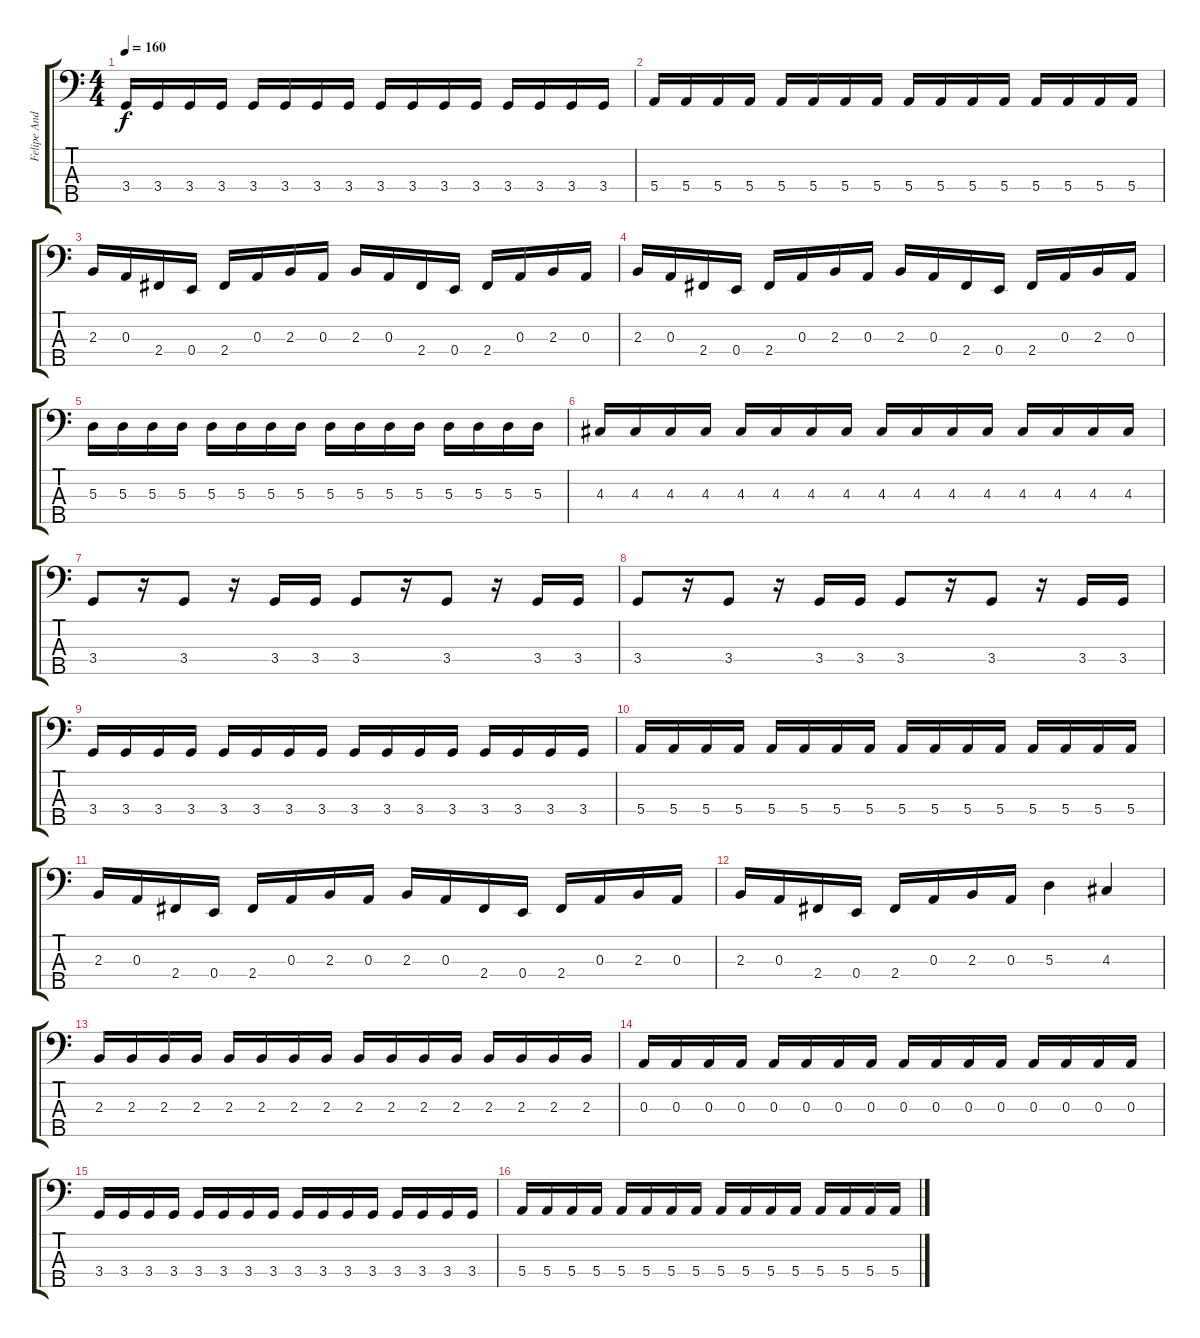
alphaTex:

\track ("Felipe Andreoli" "Felipe And") {instrument electricbassfinger}
\staff {score tabs}
\tuning (G2 D2 A1 E1 B0) {hide}
\ts (4 4)
\tempo 160
\clef f4
\ks c
3.4.16{dy f} 3.4.16 3.4.16 3.4.16 3.4.16 3.4.16 3.4.16 3.4.16 3.4.16 3.4.16 3.4.16 3.4.16 3.4.16 3.4.16 3.4.16 3.4.16 |
5.4.16 5.4.16 5.4.16 5.4.16 5.4.16 5.4.16 5.4.16 5.4.16 5.4.16 5.4.16 5.4.16 5.4.16 5.4.16 5.4.16 5.4.16 5.4.16 |
2.3.16 0.3.16 2.4.16 0.4.16 2.4.16 0.3.16 2.3.16 0.3.16 2.3.16 0.3.16 2.4.16 0.4.16 2.4.16 0.3.16 2.3.16 0.3.16 |
2.3.16 0.3.16 2.4.16 0.4.16 2.4.16 0.3.16 2.3.16 0.3.16 2.3.16 0.3.16 2.4.16 0.4.16 2.4.16 0.3.16 2.3.16 0.3.16 |
5.3.16 5.3.16 5.3.16 5.3.16 5.3.16 5.3.16 5.3.16 5.3.16 5.3.16 5.3.16 5.3.16 5.3.16 5.3.16 5.3.16 5.3.16 5.3.16 |
4.3.16 4.3.16 4.3.16 4.3.16 4.3.16 4.3.16 4.3.16 4.3.16 4.3.16 4.3.16 4.3.16 4.3.16 4.3.16 4.3.16 4.3.16 4.3.16 |
3.4.8 r.16 3.4.8 r.16 3.4.16 3.4.16 3.4.8 r.16 3.4.8 r.16 3.4.16 3.4.16 |
3.4.8 r.16 3.4.8 r.16 3.4.16 3.4.16 3.4.8 r.16 3.4.8 r.16 3.4.16 3.4.16 |
3.4.16 3.4.16 3.4.16 3.4.16 3.4.16 3.4.16 3.4.16 3.4.16 3.4.16 3.4.16 3.4.16 3.4.16 3.4.16 3.4.16 3.4.16 3.4.16 |
5.4.16 5.4.16 5.4.16 5.4.16 5.4.16 5.4.16 5.4.16 5.4.16 5.4.16 5.4.16 5.4.16 5.4.16 5.4.16 5.4.16 5.4.16 5.4.16 |
2.3.16 0.3.16 2.4.16 0.4.16 2.4.16 0.3.16 2.3.16 0.3.16 2.3.16 0.3.16 2.4.16 0.4.16 2.4.16 0.3.16 2.3.16 0.3.16 |
2.3.16 0.3.16 2.4.16 0.4.16 2.4.16 0.3.16 2.3.16 0.3.16 5.3.4 4.3.4 |
2.3.16 2.3.16 2.3.16 2.3.16 2.3.16 2.3.16 2.3.16 2.3.16 2.3.16 2.3.16 2.3.16 2.3.16 2.3.16 2.3.16 2.3.16 2.3.16 |
0.3.16 0.3.16 0.3.16 0.3.16 0.3.16 0.3.16 0.3.16 0.3.16 0.3.16 0.3.16 0.3.16 0.3.16 0.3.16 0.3.16 0.3.16 0.3.16 |
3.4.16 3.4.16 3.4.16 3.4.16 3.4.16 3.4.16 3.4.16 3.4.16 3.4.16 3.4.16 3.4.16 3.4.16 3.4.16 3.4.16 3.4.16 3.4.16 |
5.4.16 5.4.16 5.4.16 5.4.16 5.4.16 5.4.16 5.4.16 5.4.16 5.4.16 5.4.16 5.4.16 5.4.16 5.4.16 5.4.16 5.4.16 5.4.16
